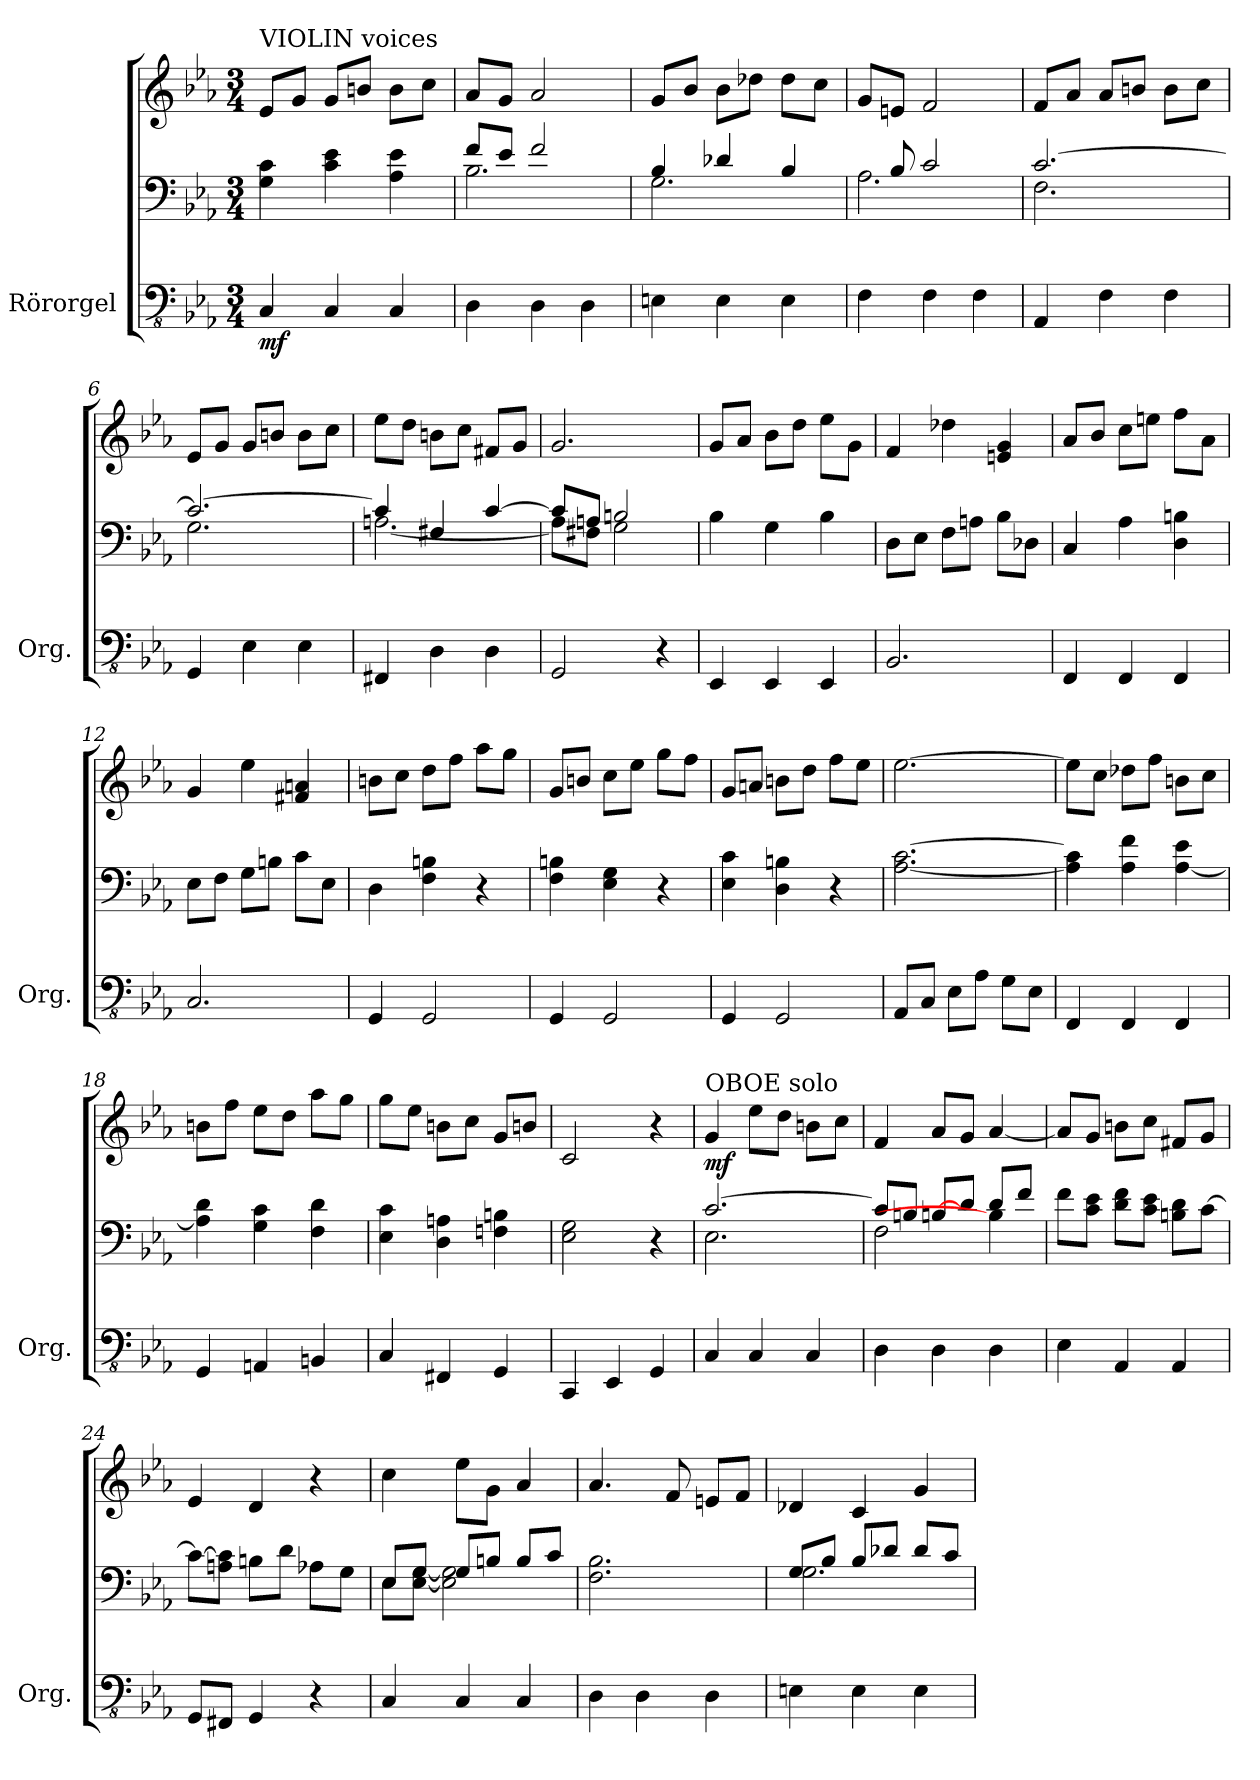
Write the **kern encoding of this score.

**kern	**kern	**kern	**dynam
*part1	*part1	*part1	*part1
*staff3	*staff2	*staff1	*staff1/2/3
*I"Rörorgel	*	*	*
*I'Org.	*	*	*
*clefFv4	*clefF4	*clefG2	*
*k[b-e-a-]	*k[b-e-a-]	*k[b-e-a-]	*
*M3/4	*M3/4	*M3/4	*
*MM60	*MM60	*MM60	*
=1	=1	=1	=1
!	!	!LO:TX:a:t=VIOLIN voices	!
!	!	!	!LO:DY:b=3
4CC/	4G\ 4c\	8e-/L	mf
.	.	8g/J	.
4CC/	4c\ 4e-\	8g/L	.
.	.	8bn/J	.
4CC/	4A-\ 4e-\	8b\L	.
.	.	8cc\J	.
=2	=2	=2	=2
*	*^	*	*
4DD\	8f/L	2.B-\	8a-/L	.
.	8e-/J	.	8g/J	.
4DD\	2f/	.	2a-/	.
4DD\	.	.	.	.
=3	=3	=3	=3	=3
4EEn\	4B-/	2.G\	8g/L	.
.	.	.	8b-/J	.
4EE\	4d-X/	.	8b-\L	.
.	.	.	8dd-X\J	.
4EE\	4B-/	.	8dd-\L	.
.	.	.	8cc\J	.
=4	=4	=4	=4	=4
4FF\	8ryy	2.A-\	8g/L	.
.	8B-/	.	8en/J	.
4FF\	2c/	.	2f/	.
4FF\	.	.	.	.
=5	=5	=5	=5	=5
4AAA-/	[2.c/	2.F\	8f/L	.
.	.	.	8a-/J	.
4FF\	.	.	8a-/L	.
.	.	.	8bn/J	.
4FF\	.	.	8b\L	.
.	.	.	8cc\J	.
!!LO:LB:g=z
=6	=6	=6	=6	=6
4GGG/	2.c/_	2.G\	8e-/L	.
.	.	.	8g/J	.
4EE-\	.	.	8g/L	.
.	.	.	8bn/J	.
4EE-\	.	.	8b\L	.
.	.	.	8cc\J	.
=7	=7	=7	=7	=7
4FFF#X/	4c/]	[2.An\	8ee-\L	.
.	.	.	8dd\J	.
4DD\	4F#X/	.	8bn\L	.
.	.	.	8cc\J	.
4DD\	[4c/	.	8f#X/L	.
.	.	.	8g/J	.
=8	=8	=8	=8	=8
2GGG/	8c/L]	8An\L]	2.g/	.
.	8An/J	8F#X\J	.	.
.	2Bn/	2G\	.	.
4r	.	.	.	.
*	*v	*v	*	*
=9	=9	=9	=9
4EEE-/	4B-\	8g/L	.
.	.	8a-/J	.
4EEE-/	4G\	8b-\L	.
.	.	8dd\J	.
4EEE-/	4B-\	8ee-\L	.
.	.	8g\J	.
=10	=10	=10	=10
2.BBB-/	8D\L	4f/	.
.	8E-\J	.	.
.	8F\L	4dd-X\	.
.	8An\J	.	.
.	8B-\L	4en/ 4g/	.
.	8D-X\J	.	.
!!LO:LB:g=z
=11	=11	=11	=11
4FFF/	4C/	8a-/L	.
.	.	8b-/J	.
4FFF/	4A-\	8cc\L	.
.	.	8een\J	.
4FFF/	4D\ 4Bn\	8ff\L	.
.	.	8a-\J	.
=12	=12	=12	=12
2.CC/	8E-\L	4g/	.
.	8F\J	.	.
.	8G\L	4ee-\	.
.	8Bn\J	.	.
.	8c\L	4f#X/ 4an/	.
.	8E-\J	.	.
=13	=13	=13	=13
4GGG/	4D\	8bn\L	.
.	.	8cc\J	.
2GGG/	4F\ 4Bn\	8dd\L	.
.	.	8ff\J	.
.	4r	8aa-\L	.
.	.	8gg\J	.
=14	=14	=14	=14
4GGG/	4F\ 4Bn\	8g/L	.
.	.	8bn/J	.
2GGG/	4E-\ 4G\	8cc\L	.
.	.	8ee-\J	.
.	4r	8gg\L	.
.	.	8ff\J	.
=15	=15	=15	=15
4GGG/	4E-\ 4c\	8g/L	.
.	.	8an/J	.
2GGG/	4D\ 4Bn\	8bn\L	.
.	.	8dd\J	.
.	4r	8ff\L	.
.	.	8ee-\J	.
!!LO:LB:g=z
=16	=16	=16	=16
8AAA-/L	[2.A-\ [2.c\	[2.ee-\	.
8CC/J	.	.	.
8EE-\L	.	.	.
8AA-\J	.	.	.
8GG\L	.	.	.
8EE-\J	.	.	.
=17	=17	=17	=17
4FFF/	4A-\] 4c\]	8ee-\L]	.
.	.	8cc\J	.
4FFF/	4A-\ 4f\	8dd-X\L	.
.	.	8ff\J	.
4FFF/	[4A-\ 4e-\	8bn\L	.
.	.	8cc\J	.
=18	=18	=18	=18
4GGG/	4A-\] 4d\	8bn\L	.
.	.	8ff\J	.
4AAAn/	4G\ 4c\	8ee-\L	.
.	.	8dd\J	.
4BBBn/	4F\ 4d\	8aa-\L	.
.	.	8gg\J	.
=19	=19	=19	=19
4CC/	4E-\ 4c\	8gg\L	.
.	.	8ee-\J	.
4FFF#X/	4D\ 4An\	8bn\L	.
.	.	8cc\J	.
4GGG/	4Fn\ 4Bn\	8g/L	.
.	.	8bn/J	.
=20	=20	=20	=20
4CCC/	2E-\ 2G\	2c/	.
4EEE-/	.	.	.
4GGG/	4r	4r	.
!!LO:LB:g=z
=21	=21	=21	=21
*	*^	*	*
!	!	!	!LO:TX:a:t=OBOE solo	!
!	!	!	!	!LO:DY:b
4CC/	[2.c/	2.E-\	4g/	mf
4CC/	.	.	8ee-\L	.
.	.	.	8dd\J	.
4CC/	.	.	8bn\L	.
.	.	.	8cc\J	.
=22	=22	=22	=22	=22
4DD\	8c/L]	2F\	4f/	.
.	8Bn/J	.	.	.
4DD\	[8Bn/L	.	8a-/L	.
.	8d/J	.	8g/J	.
4DD\	8d/L	4Bn\]	[4a-/	.
.	8f/J	.	.	.
*	*v	*v	*	*
=23	=23	=23	=23
4EE-\	8f\L	8a-/L]	.
.	8c\ 8e-\J	8g/J	.
4AAA-/	8d\ 8f\L	8bn\L	.
.	8c\ 8e-\J	8cc\J	.
4AAA-/	8Bn\ 8d\L	8f#X/L	.
.	[8c\J	8g/J	.
=24	=24	=24	=24
8GGG/L	8c\L_	4e-/	.
8FFF#X/J	8An\ 8c\]J	.	.
4GGG/	8Bn\L	4d/	.
.	8d\J	.	.
4r	8A-X\L	4r	.
.	8G\J	.	.
!!LO:PB:g=z
=25	=25	=25	=25
*	*^	*	*
4CC/	8E-/L	8E-\L	4cc\	.
.	8G/J	[8E-\ [8G\J	.	.
4CC/	8G/L	2E-\] 2G\]	8ee-\L	.
.	8Bn/J	.	8g\J	.
4CC/	8B/L	.	4a-/	.
.	8c/J	.	.	.
*	*v	*v	*	*
=26	=26	=26	=26
4DD\	2.F\ 2.B-\	4.a-/	.
4DD\	.	.	.
.	.	8f/	.
4DD\	.	8en/L	.
.	.	8f/J	.
=27	=27	=27	=27
*	*^	*	*
4EEn\	8G/L	2.G\	4d-X/	.
.	8B-/J	.	.	.
4EE\	8B-/L	.	4c/	.
.	8d-X/J	.	.	.
4EE\	8d-/L	.	4g/	.
.	8c/J	.	.	.
*	*v	*v	*	*
=	=	=	=
*-	*-	*-	*-
